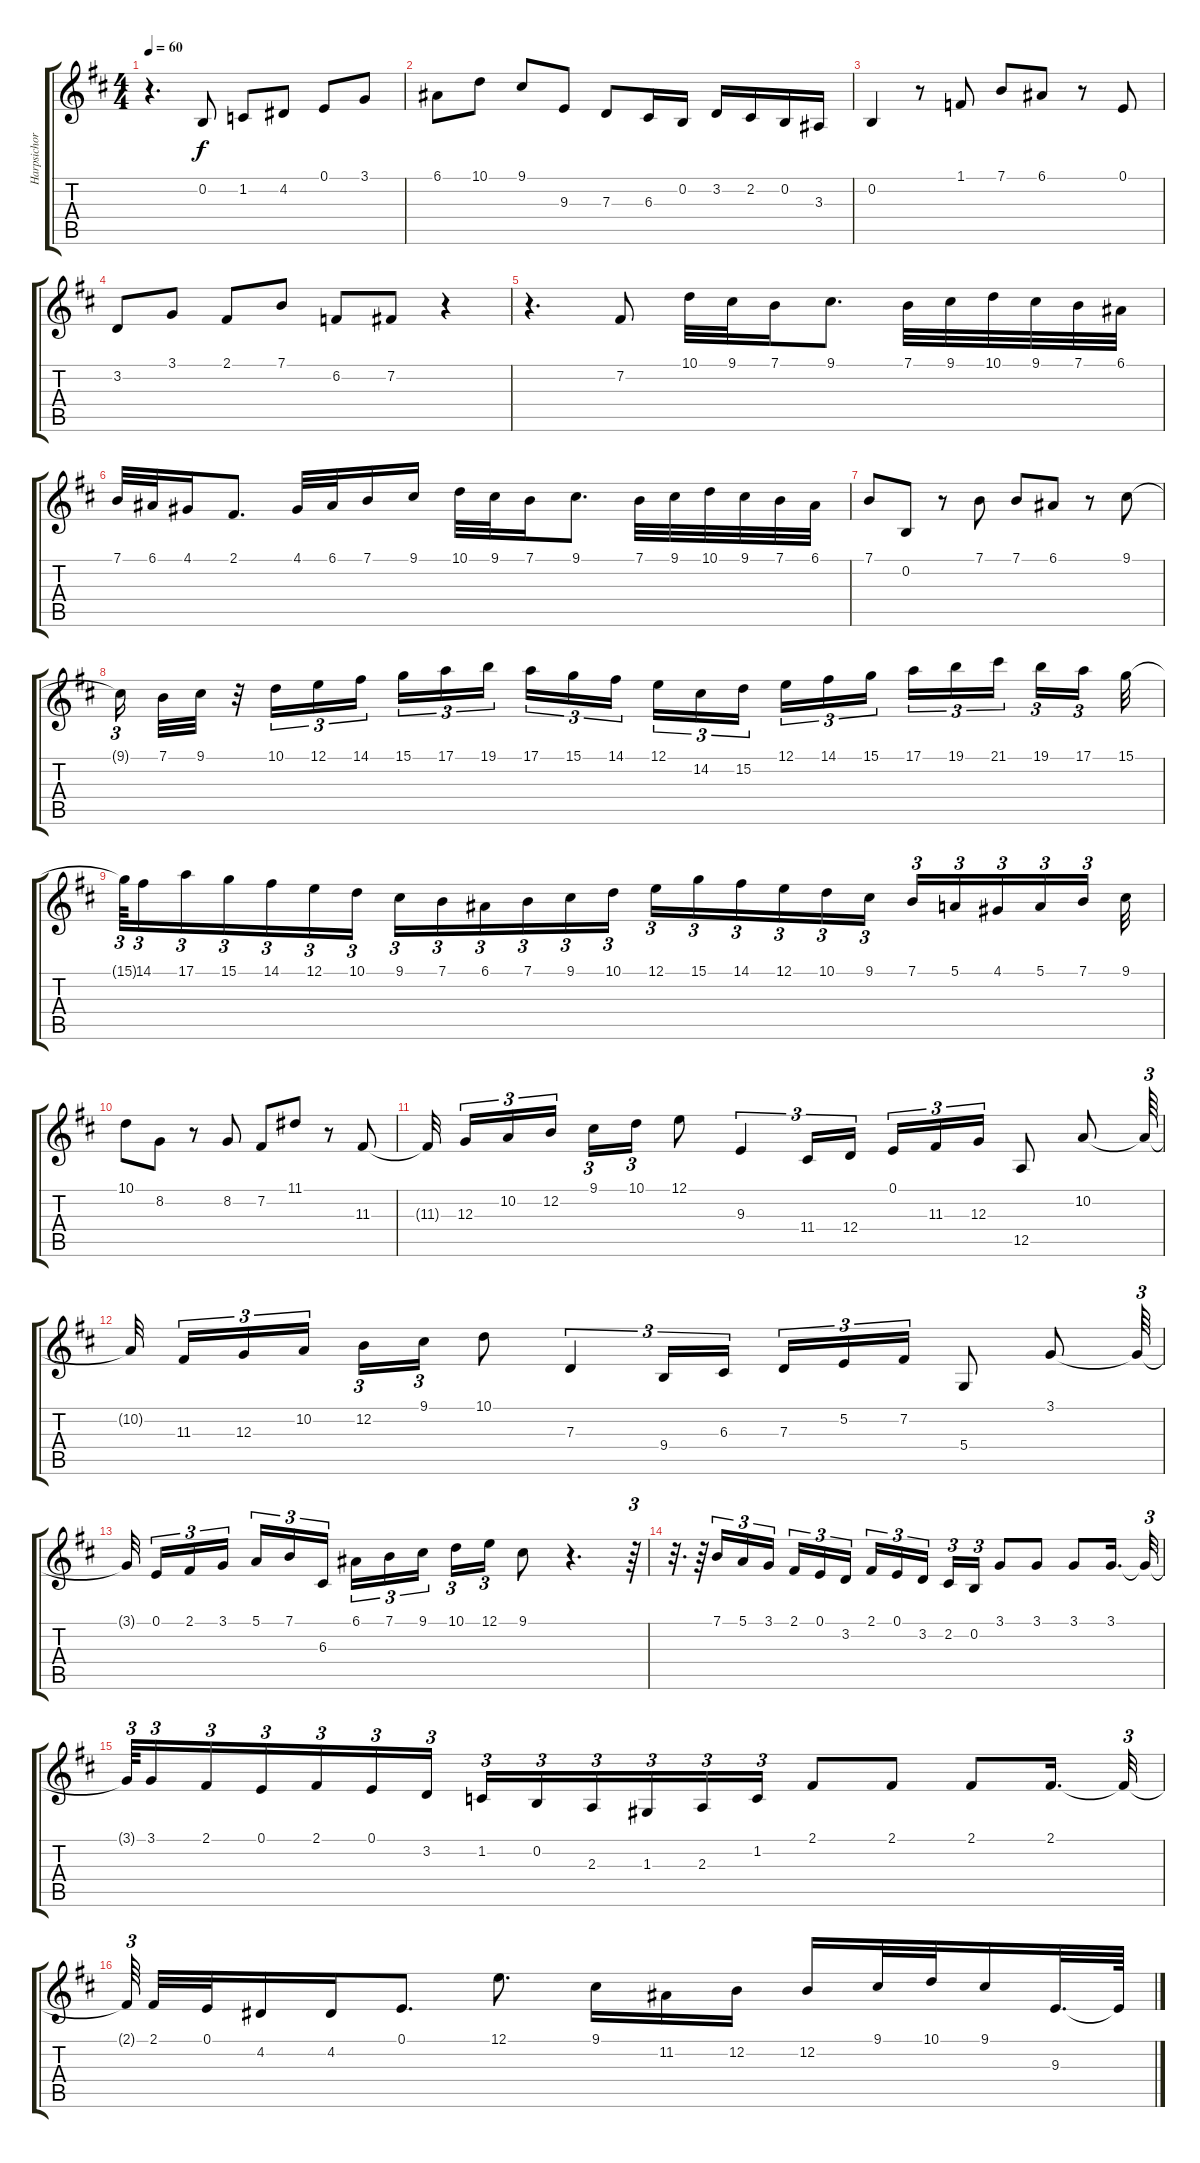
\track ("Harpsichord RH" "Harpsichor") {instrument harpsichord}
\staff {score tabs}
\tuning (E4 B3 G3 D3 A2 E2) {hide}
\ts (4 4)
\tempo 60
\clef g2
\ks bminor
r.4{d dy f} 0.2.8 1.2.8 4.2.8 0.1.8 3.1.8 |
6.1.8 10.1.8 9.1.8 9.3.8 7.3.8 6.3.16 0.2.16 3.2.16 2.2.16 0.2.16 3.3.16 |
0.2.4 r.8 1.1.8 7.1.8 6.1.8 r.8 0.1.8 |
3.2.8 3.1.8 2.1.8 7.1.8 6.2.8 7.2.8 r.4 |
r.4{d} 7.2.8 10.1.32 9.1.32 7.1.16 9.1.8{d} 7.1.32 9.1.32 10.1.32 9.1.32 7.1.32 6.1.32 |
7.1.32 6.1.32 4.1.16 2.1.8{d} 4.1.32 6.1.32 7.1.16 9.1.16 10.1.32 9.1.32 7.1.16 9.1.8{d} 7.1.32 9.1.32 10.1.32 9.1.32 7.1.32 6.1.32 |
7.1.8 0.2.8 r.8 7.1.8 7.1.8 6.1.8 r.8 9.1.8 |
9.1{t}.16{tu (3 2)} 7.1.32 9.1.32 r.32 10.1.16{tu (3 2)} 12.1.16{tu (3 2)} 14.1.16{tu (3 2)} 15.1.16{tu (3 2)} 17.1.16{tu (3 2)} 19.1.16{tu (3 2)} 17.1.16{tu (3 2)} 15.1.16{tu (3 2)} 14.1.16{tu (3 2)} 12.1.16{tu (3 2)} 14.2.16{tu (3 2)} 15.2.16{tu (3 2)} 12.1.16{tu (3 2)} 14.1.16{tu (3 2)} 15.1.16{tu (3 2)} 17.1.16{tu (3 2)} 19.1.16{tu (3 2)} 21.1.16{tu (3 2)} 19.1.16{tu (3 2)} 17.1.16{tu (3 2)} 15.1.32 |
15.1{t}.64{tu (3 2)} 14.1.16{tu (3 2)} 17.1.16{tu (3 2)} 15.1.16{tu (3 2)} 14.1.16{tu (3 2)} 12.1.16{tu (3 2)} 10.1.16{tu (3 2)} 9.1.16{tu (3 2)} 7.1.16{tu (3 2)} 6.1.16{tu (3 2)} 7.1.16{tu (3 2)} 9.1.16{tu (3 2)} 10.1.16{tu (3 2)} 12.1.16{tu (3 2)} 15.1.16{tu (3 2)} 14.1.16{tu (3 2)} 12.1.16{tu (3 2)} 10.1.16{tu (3 2)} 9.1.16{tu (3 2)} 7.1.16{tu (3 2)} 5.1.16{tu (3 2)} 4.1.16{tu (3 2)} 5.1.16{tu (3 2)} 7.1.16{tu (3 2)} 9.1.32 |
10.1.8 8.2.8 r.8 8.2.8 7.2.8 11.1.8 r.8 11.3.8 |
11.3{t}.32 12.3.16{tu (3 2)} 10.2.16{tu (3 2)} 12.2.16{tu (3 2)} 9.1.16{tu (3 2)} 10.1.16{tu (3 2)} 12.1.8 9.3.4{tu (3 2)} 11.4.16{tu (3 2)} 12.4.16{tu (3 2)} 0.1.16{tu (3 2)} 11.3.16{tu (3 2)} 12.3.16{tu (3 2)} 12.5.8 10.2.8 10.2{t}.64{tu (3 2)} |
10.2{t}.32 11.3.16{tu (3 2)} 12.3.16{tu (3 2)} 10.2.16{tu (3 2)} 12.2.16{tu (3 2)} 9.1.16{tu (3 2)} 10.1.8 7.3.4{tu (3 2)} 9.4.16{tu (3 2)} 6.3.16{tu (3 2)} 7.3.16{tu (3 2)} 5.2.16{tu (3 2)} 7.2.16{tu (3 2)} 5.4.8 3.1.8 3.1{t}.64{tu (3 2)} |
3.1{t}.32 0.1.16{tu (3 2)} 2.1.16{tu (3 2)} 3.1.16{tu (3 2)} 5.1.16{tu (3 2)} 7.1.16{tu (3 2)} 6.3.16{tu (3 2)} 6.1.16{tu (3 2)} 7.1.16{tu (3 2)} 9.1.16{tu (3 2)} 10.1.16{tu (3 2)} 12.1.16{tu (3 2)} 9.1.8 r.4{d} r.64{tu (3 2)} |
r.32{d} r.64 7.1.16{tu (3 2)} 5.1.16{tu (3 2)} 3.1.16{tu (3 2)} 2.1.16{tu (3 2)} 0.1.16{tu (3 2)} 3.2.16{tu (3 2)} 2.1.16{tu (3 2)} 0.1.16{tu (3 2)} 3.2.16{tu (3 2)} 2.2.16{tu (3 2)} 0.2.16{tu (3 2)} 3.1.8 3.1.8 3.1.8 3.1.16{d} 3.1{t}.32{tu (3 2)} |
3.1{t}.64{tu (3 2)} 3.1.16{tu (3 2)} 2.1.16{tu (3 2)} 0.1.16{tu (3 2)} 2.1.16{tu (3 2)} 0.1.16{tu (3 2)} 3.2.16{tu (3 2)} 1.2.16{tu (3 2)} 0.2.16{tu (3 2)} 2.3.16{tu (3 2)} 1.3.16{tu (3 2)} 2.3.16{tu (3 2)} 1.2.16{tu (3 2)} 2.1.8 2.1.8 2.1.8 2.1.16{d} 2.1{t}.32{tu (3 2)} |
2.1{t}.64{tu (3 2)} 2.1.32 0.1.32 4.2.16 4.2.16 0.1.8{d} 12.1.8{d} 9.1.16 11.2.16 12.2.16 12.2.16 9.1.32 10.1.32 9.1.16 9.3.32{d} 9.3{t}.64
